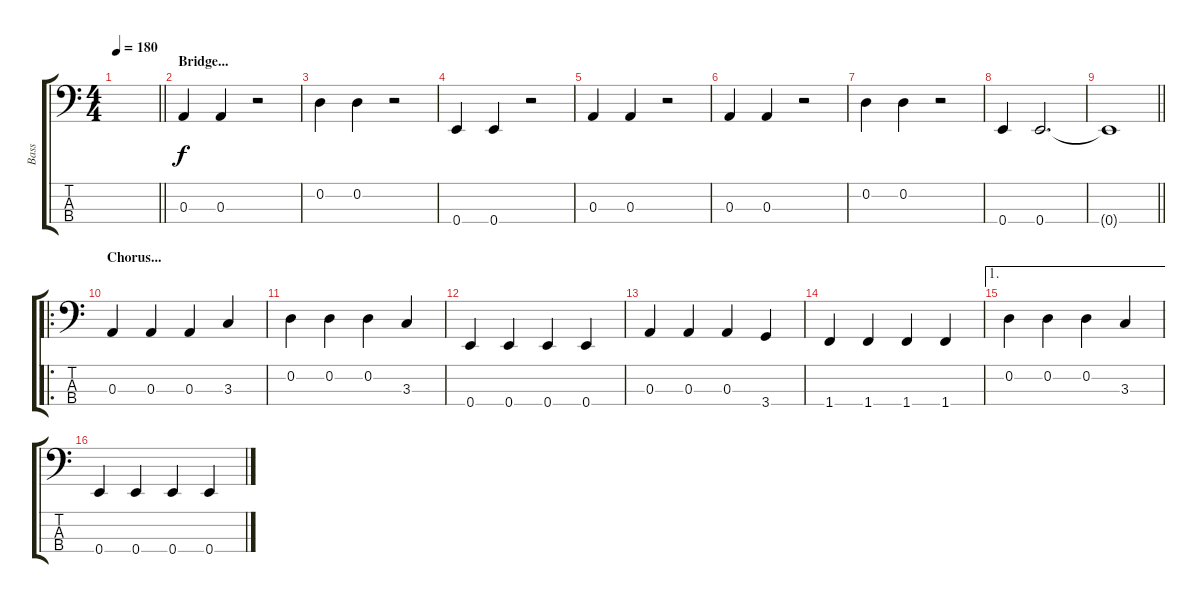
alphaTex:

\track ("Bass" "Bass") {instrument electricbassfinger}
\staff {score tabs}
\tuning (G2 D2 A1 E1) {hide}
\ts (4 4)
\tempo 180
\clef f4
\barLineRight lightlight
\ks c
|
\section ("" "Bridge...")
0.3.4 0.3.4 r.2 |
0.2.4 0.2.4 r.2 |
0.4.4 0.4.4 r.2 |
0.3.4 0.3.4 r.2 |
0.3.4 0.3.4 r.2 |
0.2.4 0.2.4 r.2 |
0.4.4 0.4.2{d} |
\barLineRight lightlight
0.4{t}.1 |
\ro
\section ("" "Chorus...")
0.3.4 0.3.4 0.3.4 3.3.4 |
0.2.4 0.2.4 0.2.4 3.3.4 |
0.4.4 0.4.4 0.4.4 0.4.4 |
0.3.4 0.3.4 0.3.4 3.4.4 |
1.4.4 1.4.4 1.4.4 1.4.4 |
\ae 1
0.2.4 0.2.4 0.2.4 3.3.4 |
0.4.4 0.4.4 0.4.4 0.4.4
